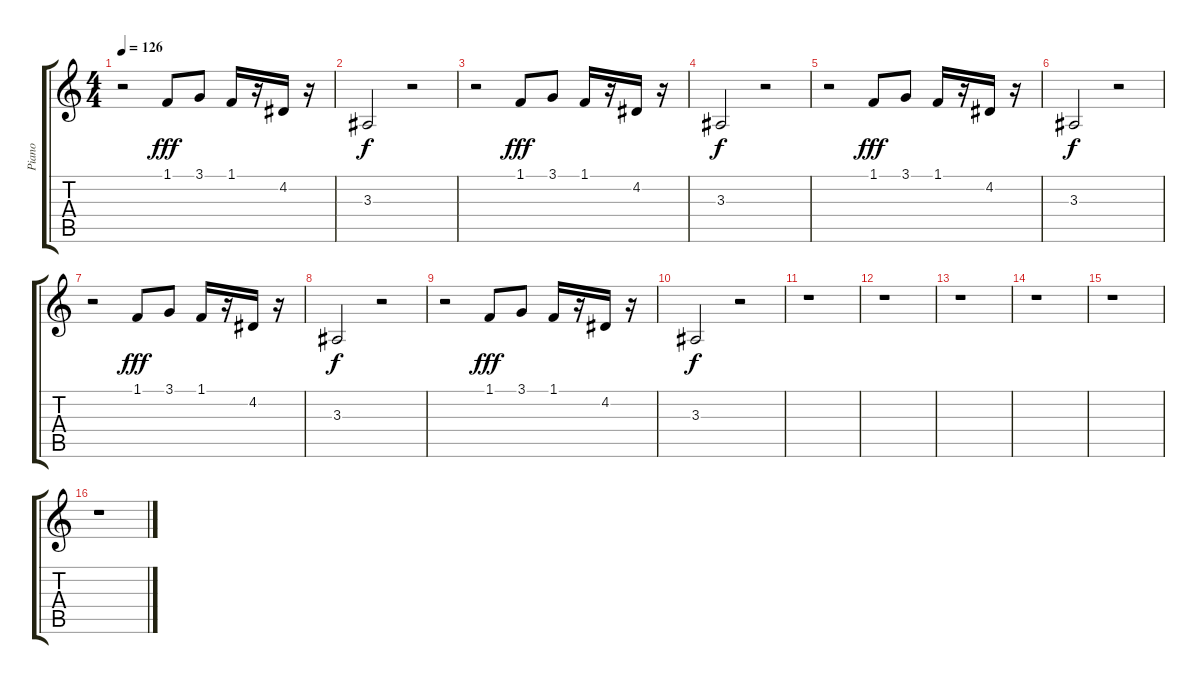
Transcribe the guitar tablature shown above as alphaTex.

\track ("Piano" "Piano") {instrument brightacousticpiano}
\staff {score tabs}
\tuning (E4 B3 G3 D3 A2 E2) {hide}
\ts (4 4)
\tempo 126
\clef g2
\ks c
r.2{dy f} 1.1.8{dy fff} 3.1.8 1.1.16 r.16 4.2.16 r.16 |
3.3.2{dy f} r.2 |
r.2 1.1.8{dy fff} 3.1.8 1.1.16 r.16 4.2.16 r.16 |
3.3.2{dy f} r.2 |
r.2 1.1.8{dy fff} 3.1.8 1.1.16 r.16 4.2.16 r.16 |
3.3.2{dy f} r.2 |
r.2 1.1.8{dy fff} 3.1.8 1.1.16 r.16 4.2.16 r.16 |
3.3.2{dy f} r.2 |
r.2 1.1.8{dy fff} 3.1.8 1.1.16 r.16 4.2.16 r.16 |
3.3.2{dy f} r.2 |
r.1 |
r.1 |
r.1 |
r.1 |
r.1 |
r.1
